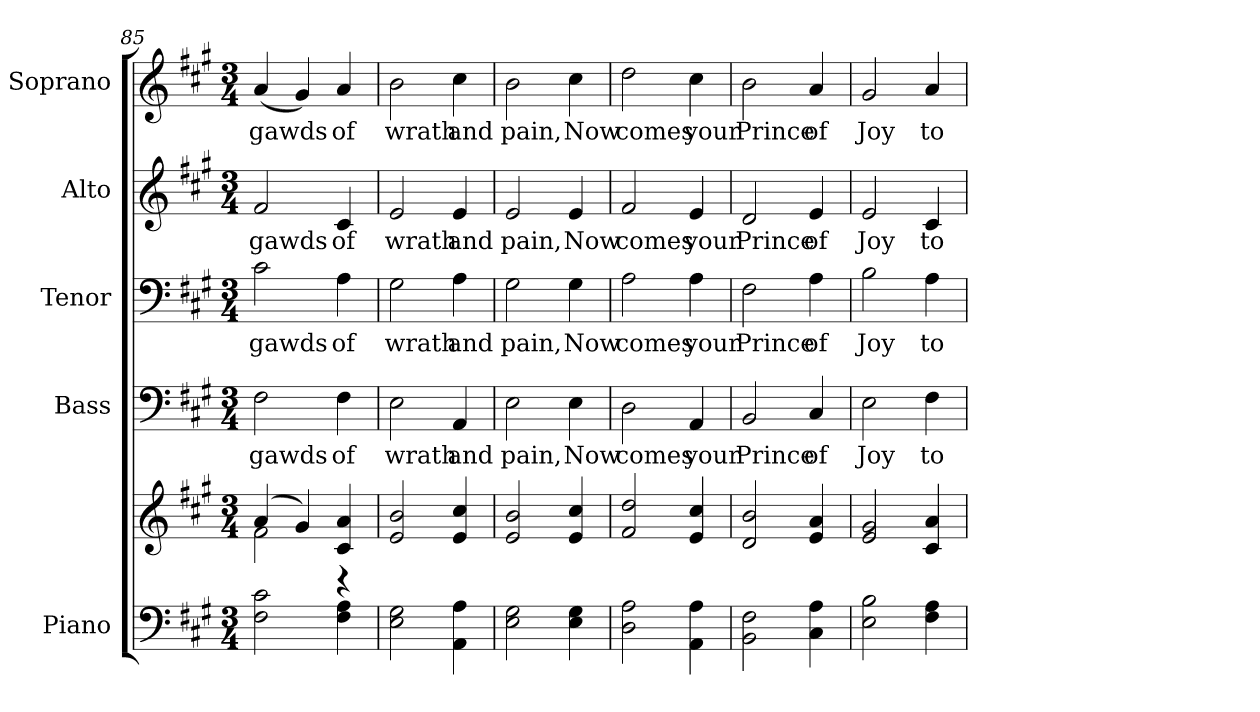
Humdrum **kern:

**kern	**kern	**kern	**text	**kern	**text	**kern	**text	**kern	**text
*part5	*part5	*part4	*part4	*part3	*part3	*part2	*part2	*part1	*part1
*staff6	*staff5	*staff4	*staff4	*staff3	*staff3	*staff2	*staff2	*staff1	*staff1
*I"Piano	*	*I"Bass	*	*I"Tenor	*	*I"Alto	*	*I"Soprano	*
*I'Pno.	*	*I'B.	*	*I'T.	*	*I'A.	*	*I'S.	*
!!LO:PB:g=z
*clefF4	*clefG2	*clefF4	*	*clefF4	*	*clefG2	*	*clefG2	*
*k[f#c#g#]	*k[f#c#g#]	*k[f#c#g#]	*	*k[f#c#g#]	*	*k[f#c#g#]	*	*k[f#c#g#]	*
*A:	*A:	*A:	*	*A:	*	*A:	*	*A:	*
*M3/4	*M3/4	*M3/4	*	*M3/4	*	*M3/4	*	*M3/4	*
=85	=85	=85	=85	=85	=85	=85	=85	=85	=85
*	*^	*	*	*	*	*	*	*	*
!	!	!	!	!LO:LY:b:color=#000000	!	!	!	!	!	!
!	!	!	!	!	!	!LO:LY:b:color=#000000	!	!	!	!
!	!	!	!	!	!	!	!	!LO:LY:b:color=#000000	!	!
!	!	!	!	!	!	!	!	!	!	!LO:LY:b:color=#000000
2F#i\ 2c#i	(4ai/	2f#i\	2F#i\	gawds	2c#i\	gawds	2f#i/	gawds	(4ai/	gawds
.	4g#i/)	.	.	.	.	.	.	.	4g#i/)	.
!	!	!	!	!LO:LY:b:color=#000000	!	!	!	!	!	!
!	!	!	!	!	!	!LO:LY:b:color=#000000	!	!	!	!
!	!	!	!	!	!	!	!	!LO:LY:b:color=#000000	!	!
!	!	!	!	!	!	!	!	!	!	!LO:LY:b:color=#000000
4F#i\ 4Ai	4c#i/ 4ai	4r	4F#i\	of	4Ai\	of	4c#i/	of	4ai/	of
*	*v	*v	*	*	*	*	*	*	*	*
=86	=86	=86	=86	=86	=86	=86	=86	=86	=86
*	*^	*	*	*	*	*	*	*	*
!	!	!	!	!LO:LY:b:color=#000000	!	!	!	!	!	!
*	*v	*v	*	*	*	*	*	*	*	*
*	*^	*	*	*	*	*	*	*	*
!	!	!	!	!	!	!LO:LY:b:color=#000000	!	!	!	!
*	*v	*v	*	*	*	*	*	*	*	*
*	*^	*	*	*	*	*	*	*	*
!	!	!	!	!	!	!	!	!LO:LY:b:color=#000000	!	!
*	*v	*v	*	*	*	*	*	*	*	*
*	*^	*	*	*	*	*	*	*	*
!	!	!	!	!	!	!	!	!	!	!LO:LY:b:color=#000000
*	*v	*v	*	*	*	*	*	*	*	*
2Ei\ 2G#i	2ei/ 2bi	2Ei\	wrath	2G#i\	wrath	2ei/	wrath	2bi\	wrath
!	!	!	!LO:LY:b:color=#000000	!	!	!	!	!	!
!	!	!	!	!	!LO:LY:b:color=#000000	!	!	!	!
!	!	!	!	!	!	!	!LO:LY:b:color=#000000	!	!
!	!	!	!	!	!	!	!	!	!LO:LY:b:color=#000000
4AAi\ 4Ai	4ei/ 4cc#i	4AAi/	and	4Ai\	and	4ei/	and	4cc#i\	and
=87	=87	=87	=87	=87	=87	=87	=87	=87	=87
!	!	!	!LO:LY:b:color=#000000	!	!	!	!	!	!
!	!	!	!	!	!LO:LY:b:color=#000000	!	!	!	!
!	!	!	!	!	!	!	!LO:LY:b:color=#000000	!	!
!	!	!	!	!	!	!	!	!	!LO:LY:b:color=#000000
2Ei\ 2G#i	2ei/ 2bi	2Ei\	pain,	2G#i\	pain,	2ei/	pain,	2bi\	pain,
!	!	!	!LO:LY:b:color=#000000	!	!	!	!	!	!
!	!	!	!	!	!LO:LY:b:color=#000000	!	!	!	!
!	!	!	!	!	!	!	!LO:LY:b:color=#000000	!	!
!	!	!	!	!	!	!	!	!	!LO:LY:b:color=#000000
4Ei\ 4G#i	4ei/ 4cc#i	4Ei\	Now	4G#i\	Now	4ei/	Now	4cc#i\	Now
!!LO:PB:g=z
=88	=88	=88	=88	=88	=88	=88	=88	=88	=88
!	!	!	!LO:LY:b:color=#000000	!	!	!	!	!	!
!	!	!	!	!	!LO:LY:b:color=#000000	!	!	!	!
!	!	!	!	!	!	!	!LO:LY:b:color=#000000	!	!
!	!	!	!	!	!	!	!	!	!LO:LY:b:color=#000000
2Di\ 2Ai	2f#i/ 2ddi	2Di\	comes	2Ai\	comes	2f#i/	comes	2ddi\	comes
!	!	!	!LO:LY:b:color=#000000	!	!	!	!	!	!
!	!	!	!	!	!LO:LY:b:color=#000000	!	!	!	!
!	!	!	!	!	!	!	!LO:LY:b:color=#000000	!	!
!	!	!	!	!	!	!	!	!	!LO:LY:b:color=#000000
4AAi\ 4Ai	4ei/ 4cc#i	4AAi/	your	4Ai\	your	4ei/	your	4cc#i\	your
=89	=89	=89	=89	=89	=89	=89	=89	=89	=89
!	!	!	!LO:LY:b:color=#000000	!	!	!	!	!	!
!	!	!	!	!	!LO:LY:b:color=#000000	!	!	!	!
!	!	!	!	!	!	!	!LO:LY:b:color=#000000	!	!
!	!	!	!	!	!	!	!	!	!LO:LY:b:color=#000000
2BBi\ 2F#i	2di/ 2bi	2BBi/	Prince	2F#i\	Prince	2di/	Prince	2bi\	Prince
!	!	!	!LO:LY:b:color=#000000	!	!	!	!	!	!
!	!	!	!	!	!LO:LY:b:color=#000000	!	!	!	!
!	!	!	!	!	!	!	!LO:LY:b:color=#000000	!	!
!	!	!	!	!	!	!	!	!	!LO:LY:b:color=#000000
4C#i\ 4Ai	4ei/ 4ai	4C#i/	of	4Ai\	of	4ei/	of	4ai/	of
=90	=90	=90	=90	=90	=90	=90	=90	=90	=90
!	!	!	!LO:LY:b:color=#000000	!	!	!	!	!	!
!	!	!	!	!	!LO:LY:b:color=#000000	!	!	!	!
!	!	!	!	!	!	!	!LO:LY:b:color=#000000	!	!
!	!	!	!	!	!	!	!	!	!LO:LY:b:color=#000000
2Ei\ 2Bi	2ei/ 2g#i	2Ei\	Joy	2Bi\	Joy	2ei/	Joy	2g#i/	Joy
!	!	!	!LO:LY:b:color=#000000	!	!	!	!	!	!
!	!	!	!	!	!LO:LY:b:color=#000000	!	!	!	!
!	!	!	!	!	!	!	!LO:LY:b:color=#000000	!	!
!	!	!	!	!	!	!	!	!	!LO:LY:b:color=#000000
4F#i\ 4Ai	4c#i/ 4ai	4F#i\	to	4Ai\	to	4c#i/	to	4ai/	to
=	=	=	=	=	=	=	=	=	=
*-	*-	*-	*-	*-	*-	*-	*-	*-	*-
